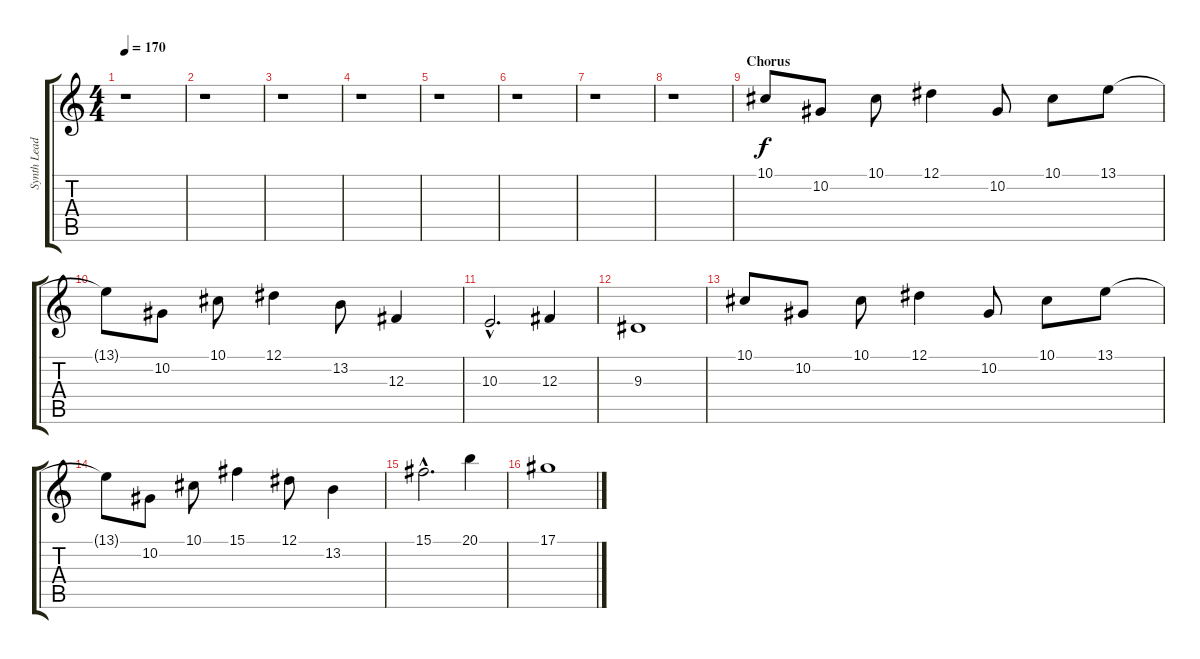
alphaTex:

\track ("Synth Lead" "Synth Lead") {instrument lead2sawtooth}
\staff {score tabs}
\tuning (Eb4 Bb3 Gb3 Db3 Ab2 Eb2) {hide}
\ts (4 4)
\tempo 170
\clef g2
\ks c
r.1{dy f} |
r.1 |
r.1 |
r.1 |
r.1 |
r.1 |
r.1 |
r.1 |
\section ("" "Chorus")
10.1.8 10.2.8 10.1.8 12.1.4 10.2.8 10.1.8 13.1.8 |
13.1{t}.8 10.2.8 10.1.8 12.1.4 13.2.8 12.3.4 |
10.3{hac}.2{d} 12.3.4 |
9.3.1 |
10.1.8 10.2.8 10.1.8 12.1.4 10.2.8 10.1.8 13.1.8 |
13.1{t}.8 10.2.8 10.1.8 15.1.4 12.1.8 13.2.4 |
15.1{hac}.2{d} 20.1.4 |
17.1.1
